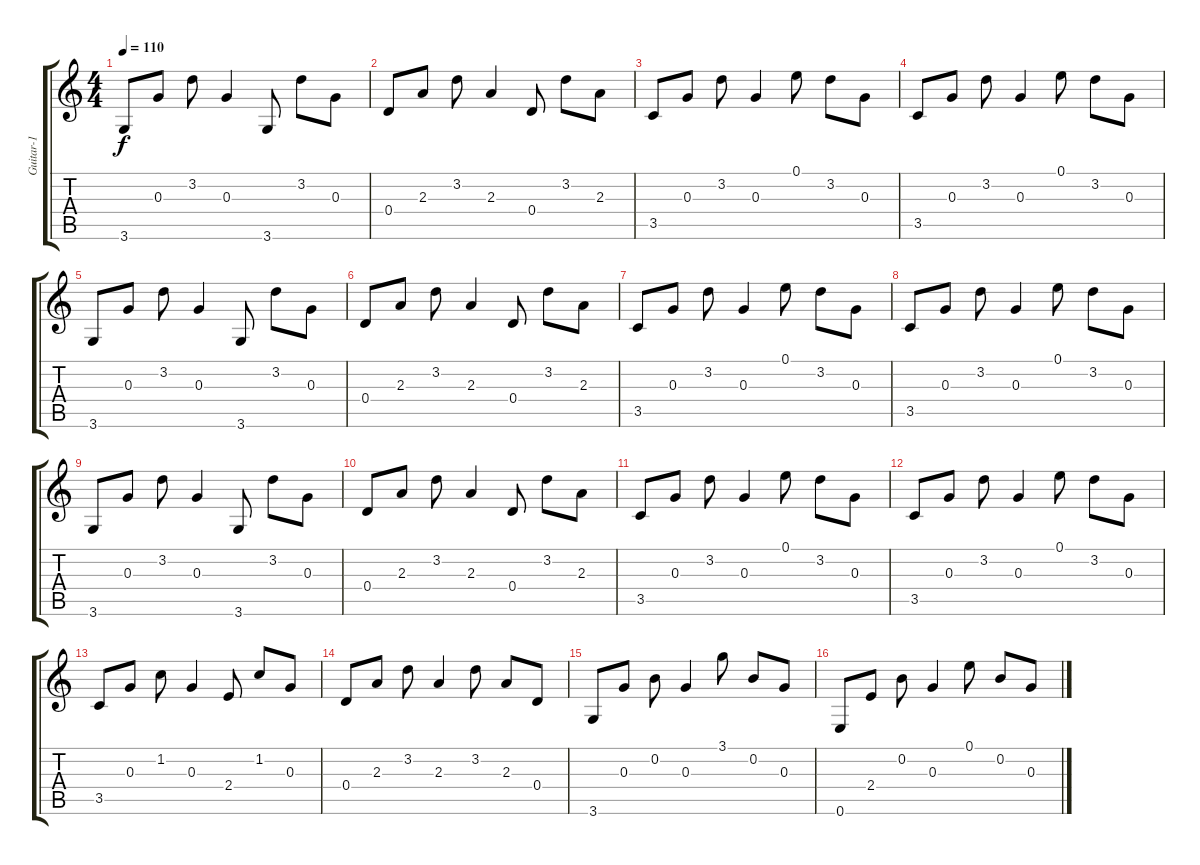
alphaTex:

\track ("Guitar-1" "Guitar-1") {instrument acousticguitarsteel}
\staff {score tabs}
\tuning (E4 B3 G3 D3 A2 E2) {hide}
\ts (4 4)
\tempo 110
\clef g2
\ks c
3.6.8{dy f} 0.3.8 3.2.8 0.3.4 3.6.8 3.2.8 0.3.8 |
0.4.8 2.3.8 3.2.8 2.3.4 0.4.8 3.2.8 2.3.8 |
3.5.8 0.3.8 3.2.8 0.3.4 0.1.8 3.2.8 0.3.8 |
3.5.8 0.3.8 3.2.8 0.3.4 0.1.8 3.2.8 0.3.8 |
3.6.8 0.3.8 3.2.8 0.3.4 3.6.8 3.2.8 0.3.8 |
0.4.8 2.3.8 3.2.8 2.3.4 0.4.8 3.2.8 2.3.8 |
3.5.8 0.3.8 3.2.8 0.3.4 0.1.8 3.2.8 0.3.8 |
3.5.8 0.3.8 3.2.8 0.3.4 0.1.8 3.2.8 0.3.8 |
3.6.8 0.3.8 3.2.8 0.3.4 3.6.8 3.2.8 0.3.8 |
0.4.8 2.3.8 3.2.8 2.3.4 0.4.8 3.2.8 2.3.8 |
3.5.8 0.3.8 3.2.8 0.3.4 0.1.8 3.2.8 0.3.8 |
3.5.8 0.3.8 3.2.8 0.3.4 0.1.8 3.2.8 0.3.8 |
3.5.8 0.3.8 1.2.8 0.3.4 2.4.8 1.2.8 0.3.8 |
0.4.8 2.3.8 3.2.8 2.3.4 3.2.8 2.3.8 0.4.8 |
3.6.8 0.3.8 0.2.8 0.3.4 3.1.8 0.2.8 0.3.8 |
0.6.8 2.4.8 0.2.8 0.3.4 0.1.8 0.2.8 0.3.8
